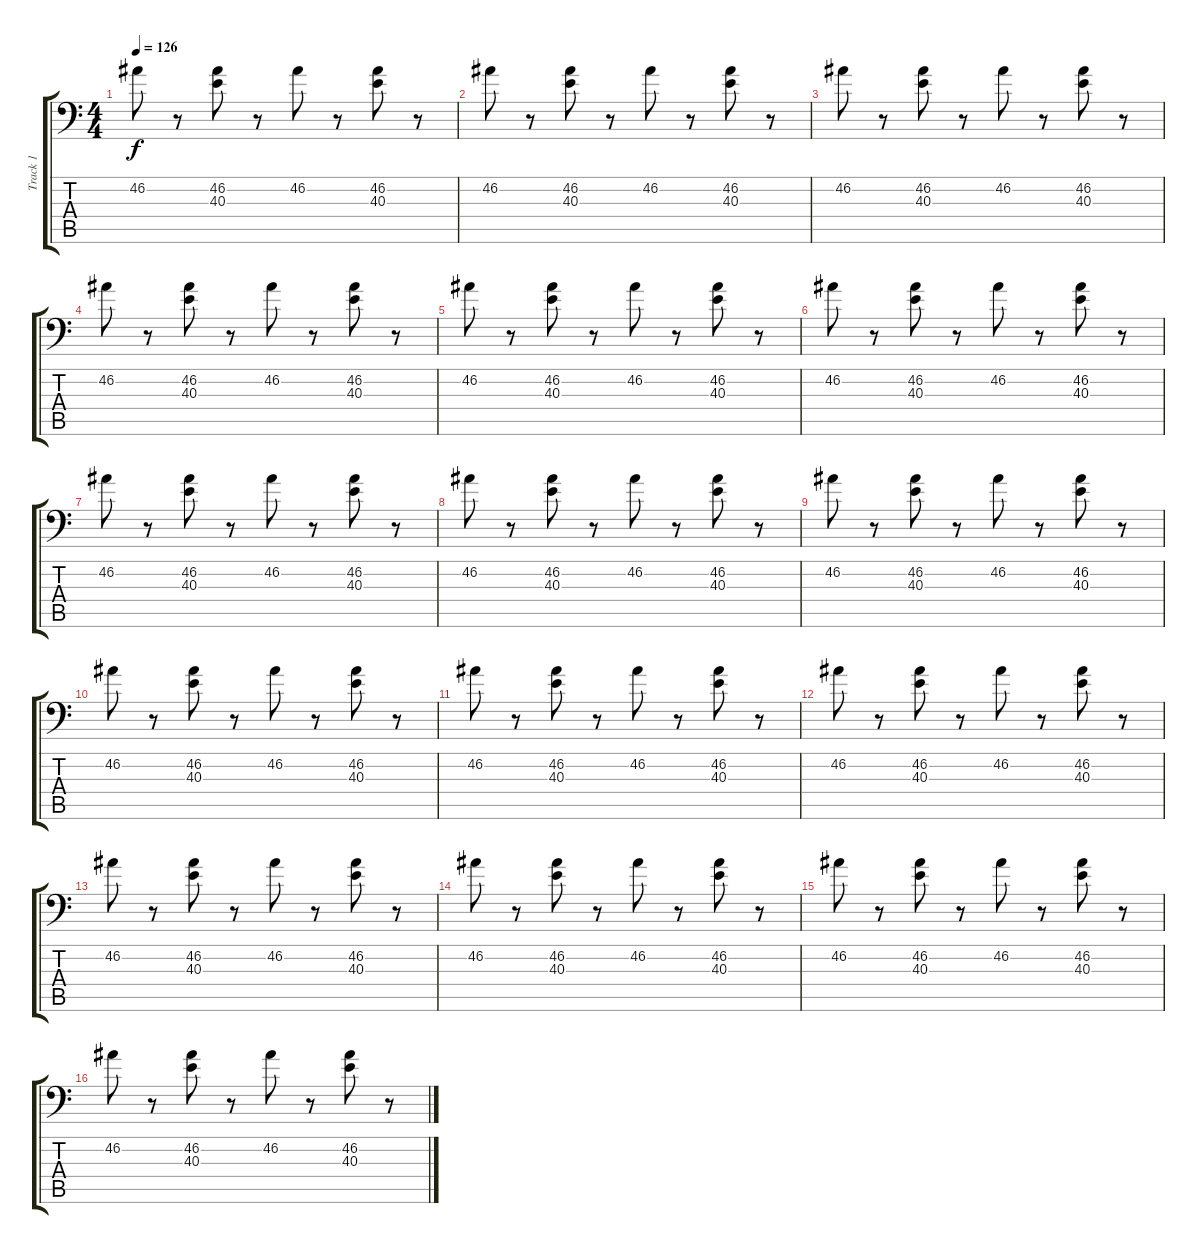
\track ("Track 1" "Track 1") {instrument acousticgrandpiano}
\staff {score tabs}
\tuning (C-1 C-1 C-1 C-1 C-1 C-1) {hide}
\ts (4 4)
\tempo 126
\clef f4
\ks c
46.2.8{dy f} r.8 (46.2 40.3).8 r.8 46.2.8 r.8 (46.2 40.3).8 r.8 |
46.2.8 r.8 (46.2 40.3).8 r.8 46.2.8 r.8 (46.2 40.3).8 r.8 |
46.2.8 r.8 (46.2 40.3).8 r.8 46.2.8 r.8 (46.2 40.3).8 r.8 |
46.2.8 r.8 (46.2 40.3).8 r.8 46.2.8 r.8 (46.2 40.3).8 r.8 |
46.2.8 r.8 (46.2 40.3).8 r.8 46.2.8 r.8 (46.2 40.3).8 r.8 |
46.2.8 r.8 (46.2 40.3).8 r.8 46.2.8 r.8 (46.2 40.3).8 r.8 |
46.2.8 r.8 (46.2 40.3).8 r.8 46.2.8 r.8 (46.2 40.3).8 r.8 |
46.2.8 r.8 (46.2 40.3).8 r.8 46.2.8 r.8 (46.2 40.3).8 r.8 |
46.2.8 r.8 (46.2 40.3).8 r.8 46.2.8 r.8 (46.2 40.3).8 r.8 |
46.2.8 r.8 (46.2 40.3).8 r.8 46.2.8 r.8 (46.2 40.3).8 r.8 |
46.2.8 r.8 (46.2 40.3).8 r.8 46.2.8 r.8 (46.2 40.3).8 r.8 |
46.2.8 r.8 (46.2 40.3).8 r.8 46.2.8 r.8 (46.2 40.3).8 r.8 |
46.2.8 r.8 (46.2 40.3).8 r.8 46.2.8 r.8 (46.2 40.3).8 r.8 |
46.2.8 r.8 (46.2 40.3).8 r.8 46.2.8 r.8 (46.2 40.3).8 r.8 |
46.2.8 r.8 (46.2 40.3).8 r.8 46.2.8 r.8 (46.2 40.3).8 r.8 |
46.2.8 r.8 (46.2 40.3).8 r.8 46.2.8 r.8 (46.2 40.3).8 r.8
